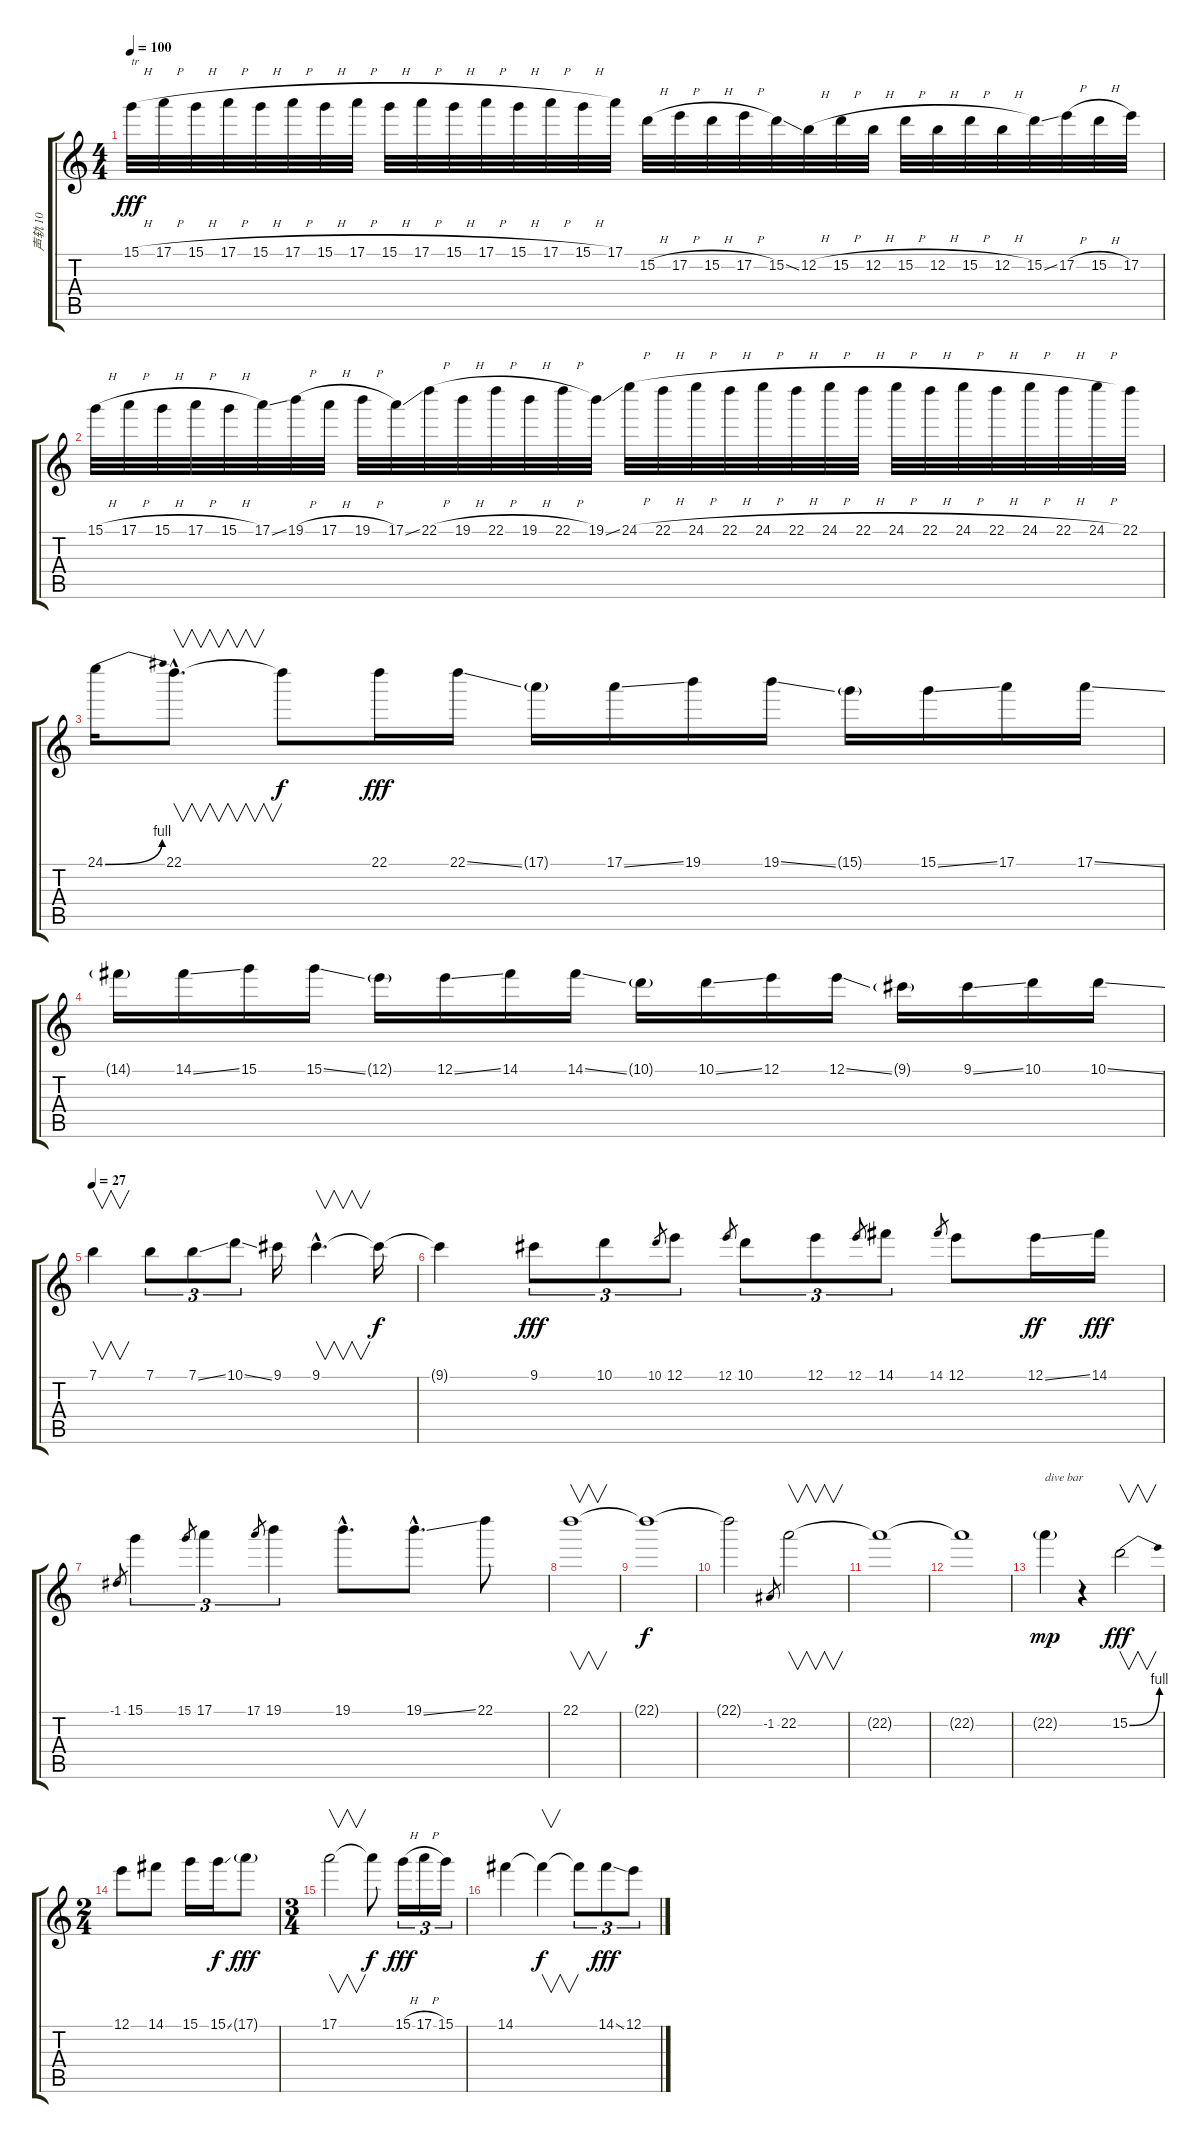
\track ("声轨 10" "声轨 10") {instrument distortionguitar}
\staff {score tabs}
\tuning (E4 B3 G3 D3 A2 E2) {hide}
\ts (4 4)
\tempo 100
\clef g2
\ks c
15.1{h}.32{txt "tr" dy fff} 17.1{h}.32 15.1{h}.32 17.1{h}.32 15.1{h}.32 17.1{h}.32 15.1{h}.32 17.1{h}.32 15.1{h}.32 17.1{h}.32 15.1{h}.32 17.1{h}.32 15.1{h}.32 17.1{h}.32 15.1{h}.32 17.1.32 15.2{h}.32 17.2{h}.32 15.2{h}.32 17.2{h}.32 15.2{ss}.32 12.2{h}.32 15.2{h}.32 12.2{h}.32 15.2{h}.32 12.2{h}.32 15.2{h}.32 12.2{h}.32 15.2{ss}.32 17.2{h}.32 15.2{h}.32 17.2.32 |
15.1{h}.32 17.1{h}.32 15.1{h}.32 17.1{h}.32 15.1{h}.32 17.1{ss}.32 19.1{h}.32 17.1{h}.32 19.1{h}.32 17.1{ss}.32 22.1{h}.32 19.1{h}.32 22.1{h}.32 19.1{h}.32 22.1{h}.32 19.1{ss}.32 24.1{h}.32 22.1{h}.32 24.1{h}.32 22.1{h}.32 24.1{h}.32 22.1{h}.32 24.1{h}.32 22.1{h}.32 24.1{h}.32 22.1{h}.32 24.1{h}.32 22.1{h}.32 24.1{h}.32 22.1{h}.32 24.1{h}.32 22.1.32 |
24.1{be (bend 0 0 60 4)}.16 22.1{hac}.8{v d} 22.1{t}.8{dy f} 22.1.16{dy fff} 22.1{ss}.16 17.1{g}.16 17.1{ss}.16 19.1.16 19.1{ss}.16 15.1{g}.16 15.1{ss}.16 17.1.16 17.1{ss}.16 |
14.1{g}.16 14.1{ss}.16 15.1.16 15.1{ss}.16 12.1{g}.16 12.1{ss}.16 14.1.16 14.1{ss}.16 10.1{g}.16 10.1{ss}.16 12.1.16 12.1{ss}.16 9.1{g}.16 9.1{ss}.16 10.1.16 10.1{ss}.16 |
\tempo 27
7.1.4{v} 7.1.8{tu (3 2)} 7.1{ss}.8{tu (3 2)} 10.1{ss}.8{tu (3 2)} 9.1.16 9.1{hac}.4{v d} 9.1{t}.16{dy f} |
9.1{t}.4 9.1.8{tu (3 2) dy fff} 10.1.8{tu (3 2)} 10.1.8{gr} 12.1.8{tu (3 2)} 12.1.8{gr} 10.1.8{tu (3 2)} 12.1.8{tu (3 2)} 12.1.8{gr} 14.1.8{tu (3 2)} 14.1.8{gr} 12.1.8 12.1{ss}.16{dy ff} 14.1.16{dy fff} |
-1.1.8{gr} 15.1.4{tu (3 2)} 15.1.8{gr} 17.1.4{tu (3 2)} 17.1.8{gr} 19.1.4{tu (3 2)} 19.1{hac}.8{d} 19.1{ss hac}.8{d} 22.1.8 |
22.1.1{v} |
22.1{t}.1{dy f} |
22.1{t}.2 -1.2.8{gr} 22.2.2{v} |
22.2{t}.1 |
22.2{t}.1 |
22.2{g}.4{txt "dive bar" dy mp volume 0} r.4{volume 16} 15.2{be (bend 0 0 60 4)}.2{v dy fff} |
\ts (2 4)
12.1.8 14.1.8 15.1.16 15.1{ss}.16{dy f} 17.1{g}.8{dy fff} |
\ts (3 4)
17.1.2{v} 17.1{t}.8{dy f} 15.1{h}.16{tu (3 2) dy fff} 17.1{h}.16{tu (3 2)} 15.1.16{tu (3 2)} |
14.1.4{volume 0} 14.1{t}.4{v dy f} 14.1{t}.8{tu (3 2)} 14.1{ss}.8{tu (3 2) dy fff volume 16} 12.1.8{tu (3 2)}
